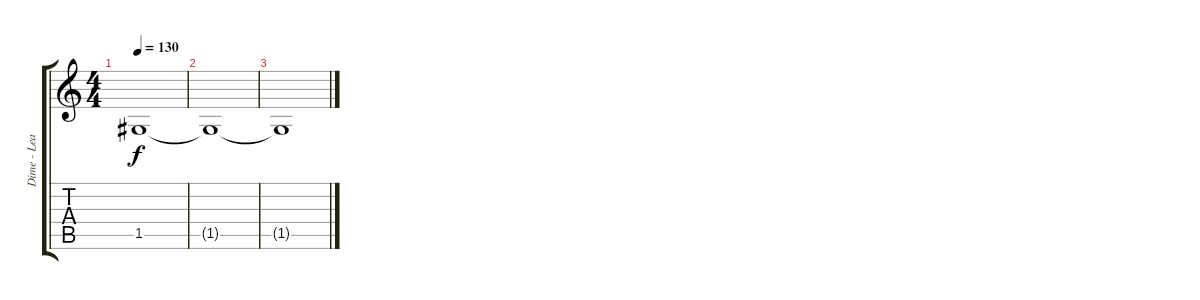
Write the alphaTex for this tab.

\track ("Dime - Lead Guitar" "Dime - Lea") {instrument distortionguitar}
\staff {score tabs}
\tuning (D4 A3 F3 C3 G2 D2) {hide}
\ts (4 4)
\tempo 130
\clef g2
\ks c
1.5{t}.1{dy f} |
1.5{t}.1 |
1.5{t}.1
